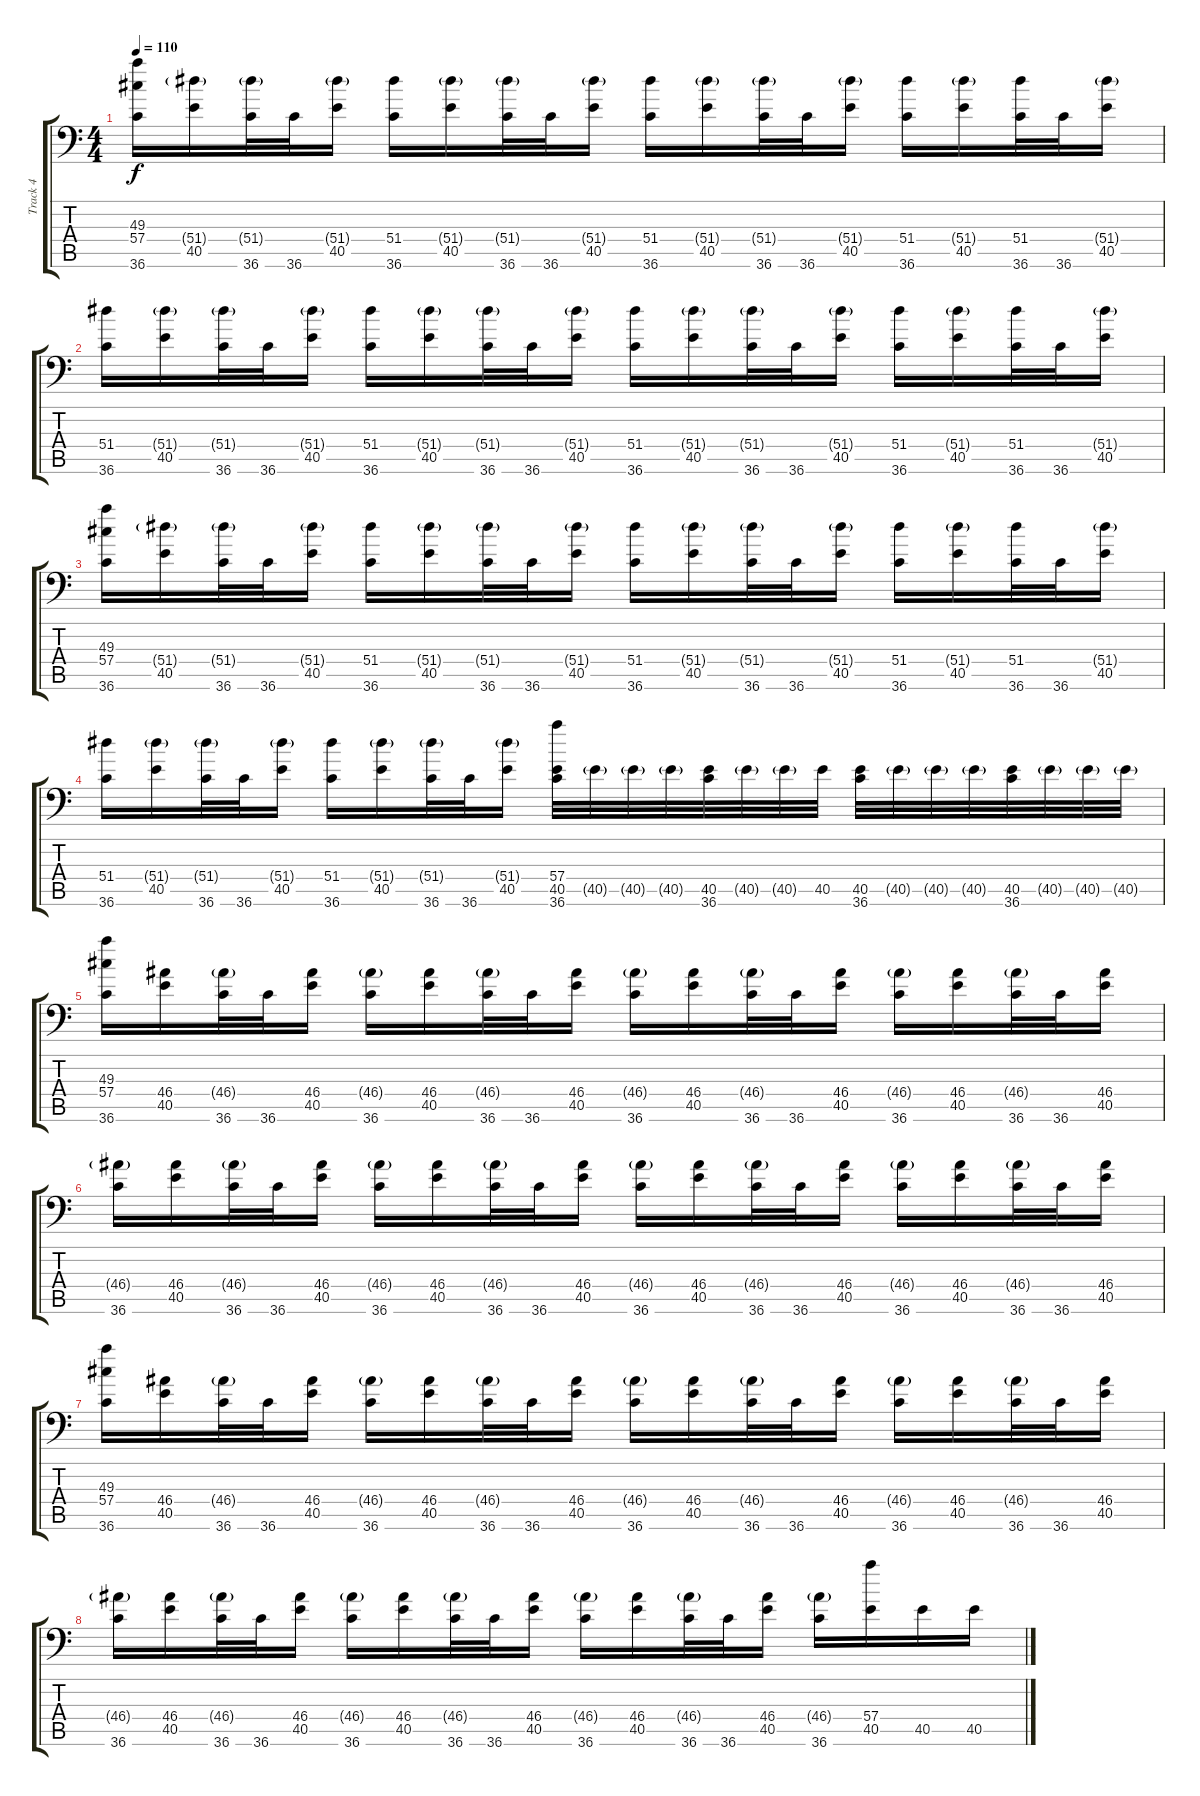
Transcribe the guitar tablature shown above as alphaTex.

\track ("Track 4" "Track 4") {instrument acousticgrandpiano}
\staff {score tabs}
\tuning (C-1 C-1 C-1 C-1 C-1 C-1) {hide}
\ts (4 4)
\tempo 110
\clef f4
\ks c
(49.3 57.4 36.6).16{dy f} (51.4{g} 40.5).16 (51.4{g} 36.6).32 36.6.32 (51.4{g} 40.5).16 (51.4 36.6).16 (51.4{g} 40.5).16 (51.4{g} 36.6).32 36.6.32 (51.4{g} 40.5).16 (51.4 36.6).16 (51.4{g} 40.5).16 (51.4{g} 36.6).32 36.6.32 (51.4{g} 40.5).16 (51.4 36.6).16 (51.4{g} 40.5).16 (51.4 36.6).32 36.6.32 (51.4{g} 40.5).16 |
(51.4 36.6).16 (51.4{g} 40.5).16 (51.4{g} 36.6).32 36.6.32 (51.4{g} 40.5).16 (51.4 36.6).16 (51.4{g} 40.5).16 (51.4{g} 36.6).32 36.6.32 (51.4{g} 40.5).16 (51.4 36.6).16 (51.4{g} 40.5).16 (51.4{g} 36.6).32 36.6.32 (51.4{g} 40.5).16 (51.4 36.6).16 (51.4{g} 40.5).16 (51.4 36.6).32 36.6.32 (51.4{g} 40.5).16 |
(49.3 57.4 36.6).16 (51.4{g} 40.5).16 (51.4{g} 36.6).32 36.6.32 (51.4{g} 40.5).16 (51.4 36.6).16 (51.4{g} 40.5).16 (51.4{g} 36.6).32 36.6.32 (51.4{g} 40.5).16 (51.4 36.6).16 (51.4{g} 40.5).16 (51.4{g} 36.6).32 36.6.32 (51.4{g} 40.5).16 (51.4 36.6).16 (51.4{g} 40.5).16 (51.4 36.6).32 36.6.32 (51.4{g} 40.5).16 |
(51.4 36.6).16 (51.4{g} 40.5).16 (51.4{g} 36.6).32 36.6.32 (51.4{g} 40.5).16 (51.4 36.6).16 (51.4{g} 40.5).16 (51.4{g} 36.6).32 36.6.32 (51.4{g} 40.5).16 (57.4 40.5 36.6).32 40.5{g}.32 40.5{g}.32 40.5{g}.32 (40.5 36.6).32 40.5{g}.32 40.5{g}.32 40.5.32 (40.5 36.6).32 40.5{g}.32 40.5{g}.32 40.5{g}.32 (40.5 36.6).32 40.5{g}.32 40.5{g}.32 40.5{g}.32 |
(49.3 57.4 36.6).16 (46.4 40.5).16 (46.4{g} 36.6).32 36.6.32 (46.4 40.5).16 (46.4{g} 36.6).16 (46.4 40.5).16 (46.4{g} 36.6).32 36.6.32 (46.4 40.5).16 (46.4{g} 36.6).16 (46.4 40.5).16 (46.4{g} 36.6).32 36.6.32 (46.4 40.5).16 (46.4{g} 36.6).16 (46.4 40.5).16 (46.4{g} 36.6).32 36.6.32 (46.4 40.5).16 |
(46.4{g} 36.6).16 (46.4 40.5).16 (46.4{g} 36.6).32 36.6.32 (46.4 40.5).16 (46.4{g} 36.6).16 (46.4 40.5).16 (46.4{g} 36.6).32 36.6.32 (46.4 40.5).16 (46.4{g} 36.6).16 (46.4 40.5).16 (46.4{g} 36.6).32 36.6.32 (46.4 40.5).16 (46.4{g} 36.6).16 (46.4 40.5).16 (46.4{g} 36.6).32 36.6.32 (46.4 40.5).16 |
(49.3 57.4 36.6).16 (46.4 40.5).16 (46.4{g} 36.6).32 36.6.32 (46.4 40.5).16 (46.4{g} 36.6).16 (46.4 40.5).16 (46.4{g} 36.6).32 36.6.32 (46.4 40.5).16 (46.4{g} 36.6).16 (46.4 40.5).16 (46.4{g} 36.6).32 36.6.32 (46.4 40.5).16 (46.4{g} 36.6).16 (46.4 40.5).16 (46.4{g} 36.6).32 36.6.32 (46.4 40.5).16 |
(46.4{g} 36.6).16 (46.4 40.5).16 (46.4{g} 36.6).32 36.6.32 (46.4 40.5).16 (46.4{g} 36.6).16 (46.4 40.5).16 (46.4{g} 36.6).32 36.6.32 (46.4 40.5).16 (46.4{g} 36.6).16 (46.4 40.5).16 (46.4{g} 36.6).32 36.6.32 (46.4 40.5).16 (46.4{g} 36.6).16 (57.4 40.5).16 40.5.16 40.5.16
